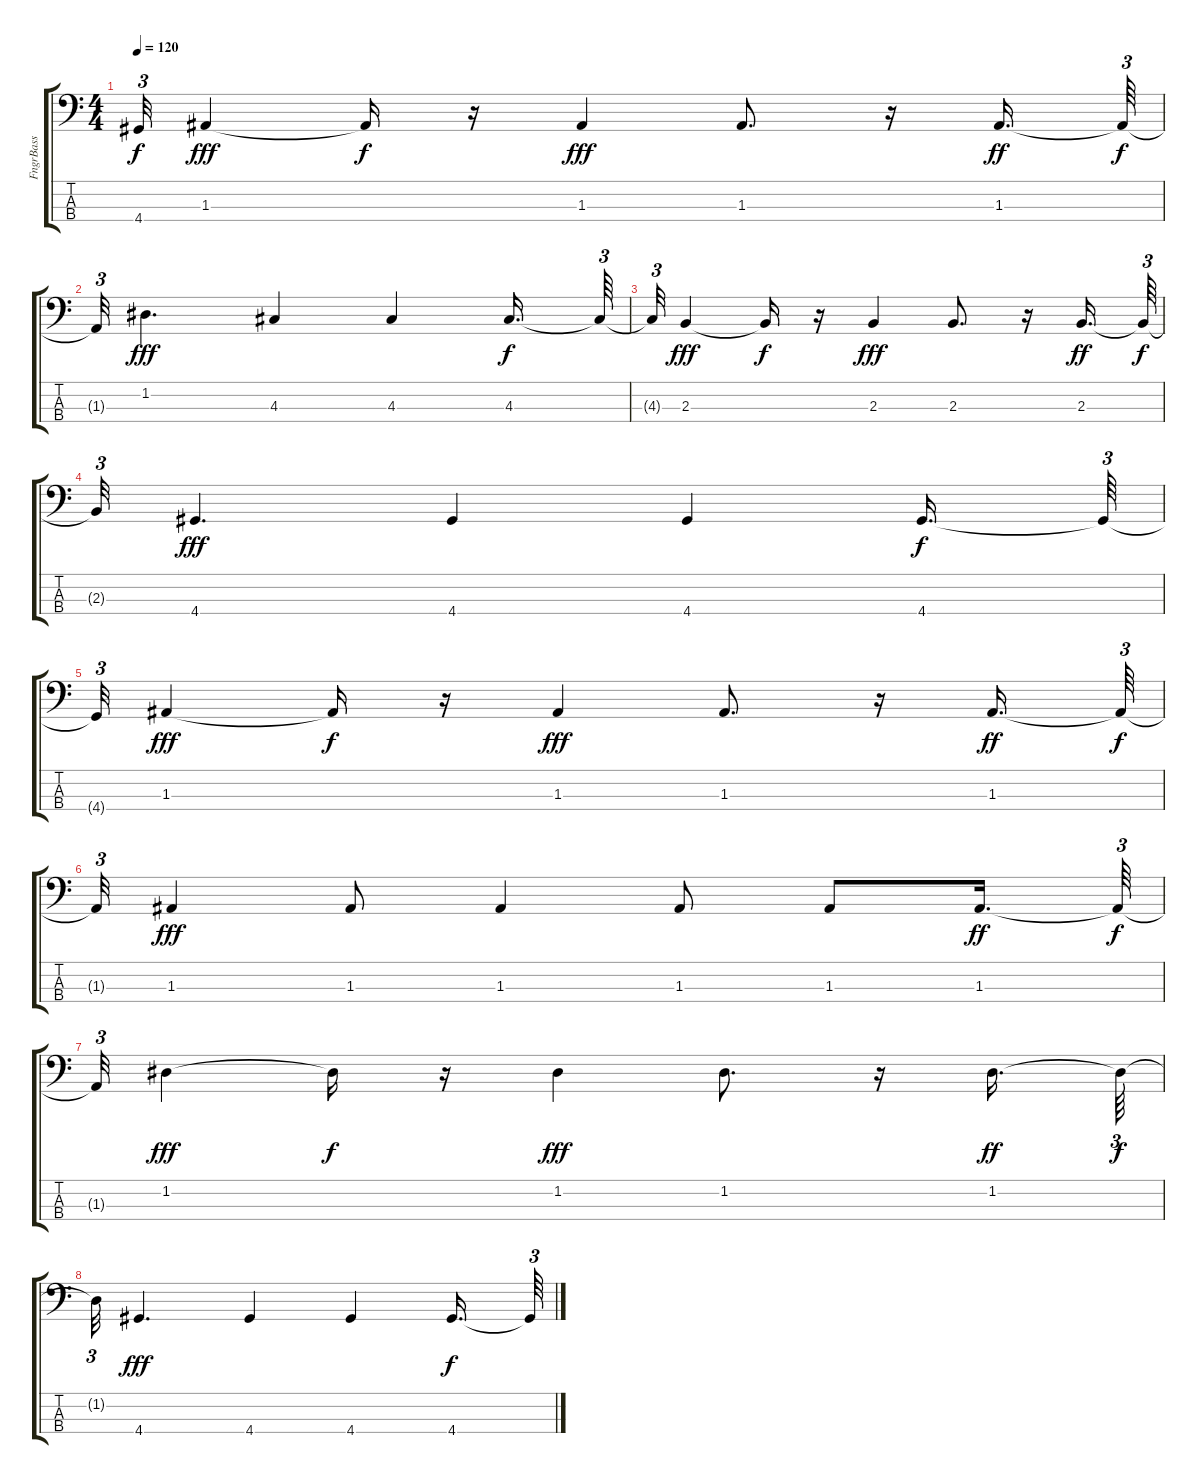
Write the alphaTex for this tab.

\track ("FngrBass" "FngrBass") {instrument electricbassfinger}
\staff {score tabs}
\tuning (G2 D2 A1 E1) {hide}
\ts (4 4)
\tempo 120
\clef f4
\ks c
4.4{t}.32{tu (3 2) dy f} 1.3.4{dy fff} 1.3{t}.16{dy f} r.16 1.3.4{dy fff} 1.3.8{d} r.16 1.3.16{d dy ff} 1.3{t}.64{tu (3 2) dy f} |
1.3{t}.32{tu (3 2)} 1.2.4{d dy fff} 4.3.4 4.3.4 4.3.16{d dy f} 4.3{t}.64{tu (3 2)} |
4.3{t}.32{tu (3 2)} 2.3.4{dy fff} 2.3{t}.16{dy f} r.16 2.3.4{dy fff} 2.3.8{d} r.16 2.3.16{d dy ff} 2.3{t}.64{tu (3 2) dy f} |
2.3{t}.32{tu (3 2)} 4.4.4{d dy fff} 4.4.4 4.4.4 4.4.16{d dy f} 4.4{t}.64{tu (3 2)} |
4.4{t}.32{tu (3 2)} 1.3.4{dy fff} 1.3{t}.16{dy f} r.16 1.3.4{dy fff} 1.3.8{d} r.16 1.3.16{d dy ff} 1.3{t}.64{tu (3 2) dy f} |
1.3{t}.32{tu (3 2)} 1.3.4{dy fff} 1.3.8 1.3.4 1.3.8 1.3.8 1.3.16{d dy ff} 1.3{t}.64{tu (3 2) dy f} |
1.3{t}.32{tu (3 2)} 1.2.4{dy fff} 1.2{t}.16{dy f} r.16 1.2.4{dy fff} 1.2.8{d} r.16 1.2.16{d dy ff} 1.2{t}.64{tu (3 2) dy f} |
1.2{t}.32{tu (3 2)} 4.4.4{d dy fff} 4.4.4 4.4.4 4.4.16{d dy f} 4.4{t}.64{tu (3 2)}
